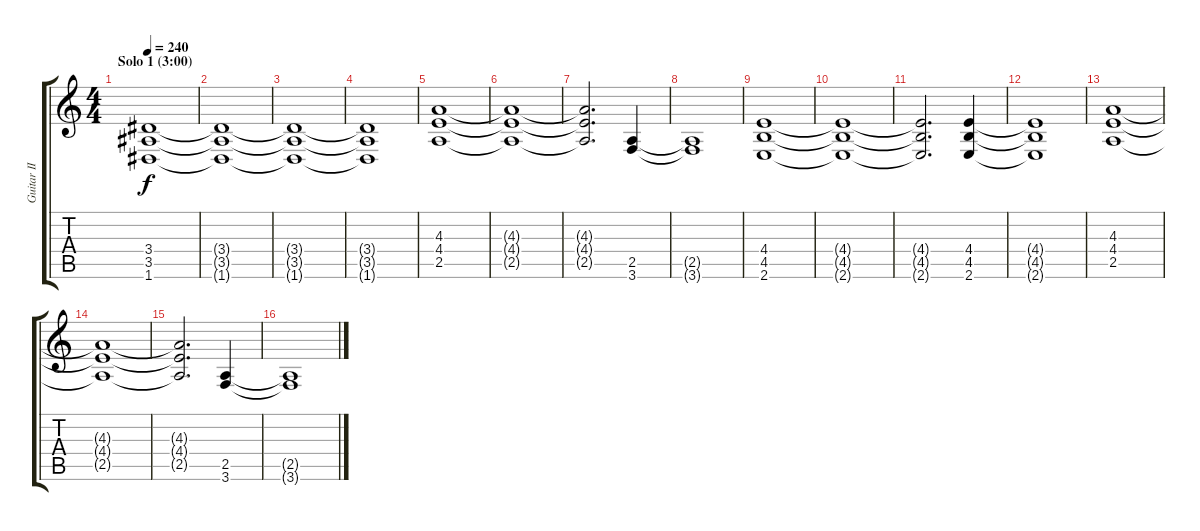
\track ("Guitar II" "Guitar II") {instrument overdrivenguitar}
\staff {score tabs}
\tuning (D4 A3 F3 C3 G2 D2) {hide}
\ts (4 4)
\section ("" "Solo 1 (3:00)")
\tempo 240
\clef g2
\ks c
(3.4 3.5 1.6).1{dy f} |
(3.4{t} 3.5{t} 1.6{t}).1 |
(3.4{t} 3.5{t} 1.6{t}).1 |
(3.4{t} 3.5{t} 1.6{t}).1 |
(4.3 4.4 2.5).1 |
(4.3{t} 4.4{t} 2.5{t}).1 |
(4.3{t} 4.4{t} 2.5{t}).2{d} (2.5 3.6).4 |
(2.5{t} 3.6{t}).1 |
(4.4 4.5 2.6).1 |
(4.4{t} 4.5{t} 2.6{t}).1 |
(4.4{t} 4.5{t} 2.6{t}).2{d} (4.4 4.5 2.6).4 |
(4.4{t} 4.5{t} 2.6{t}).1 |
(4.3 4.4 2.5).1 |
(4.3{t} 4.4{t} 2.5{t}).1 |
(4.3{t} 4.4{t} 2.5{t}).2{d} (2.5 3.6).4 |
(2.5{t} 3.6{t}).1
